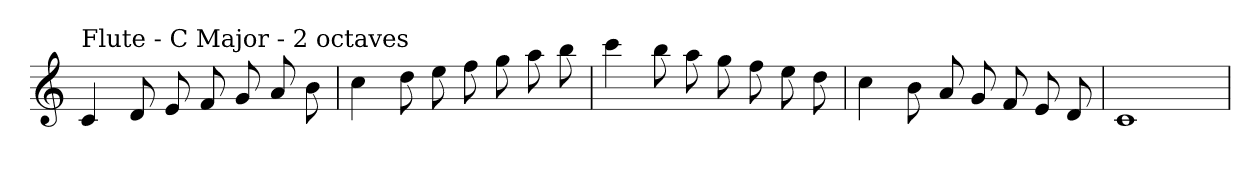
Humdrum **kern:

**kern
*part1
*staff1
*clefG2
*k[]
*C:
=
!LO:TX:a:t=Flute - C Major - 2 octaves
4c
8d
8e
8f
8g
8a
8b
=
4cc
8dd
8ee
8ff
8gg
8aa
8bb
=
4ccc
8bb
8aa
8gg
8ff
8ee
8dd
=
4cc
8b
8a
8g
8f
8e
8d
=
1c
=
*-
